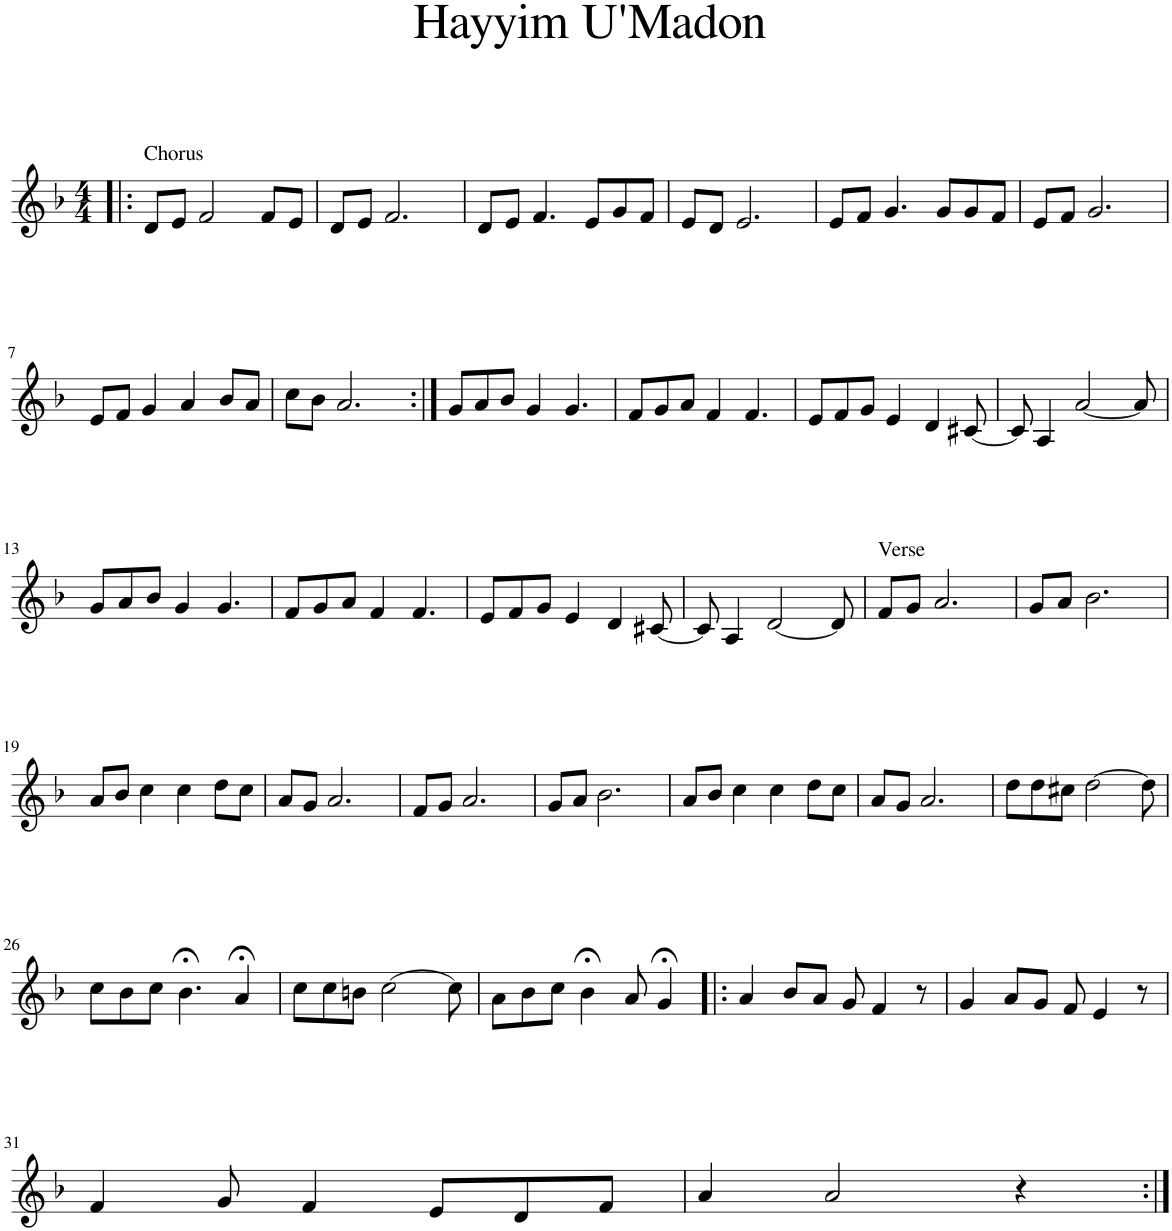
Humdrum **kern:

**kern
*part1
*staff1
*I"Piano
*I'Pno.
*clefG2
*k[b-]
*M4/4
=1!|:
!LO:TX:a:t=Chorus
8d/L
8e/J
2f/
8f/L
8e/J
=2
8d/L
8e/J
2.f/
=3
8d/L
8e/J
4.f/
8e/L
8g/
8f/J
=4
8e/L
8d/J
2.e/
=5
8e/L
8f/J
4.g/
8g/L
8g/
8f/J
=6
8e/L
8f/J
2.g/
!!LO:LB:g=z
=7
8e/L
8f/J
4g/
4a/
8b-/L
8a/J
=8
8cc\L
8b-\J
2.a/
=9:|!
8g/L
8a/
8b-/J
4g/
4.g/
=10
8f/L
8g/
8a/J
4f/
4.f/
=11
8e/L
8f/
8g/J
4e/
4d/
[8c#X/
=12
8c#/]
4A/
[2a/
8a/]
!!LO:LB:g=z
=13
8g/L
8a/
8b-/J
4g/
4.g/
=14
8f/L
8g/
8a/J
4f/
4.f/
=15
8e/L
8f/
8g/J
4e/
4d/
[8c#X/
=16
8c#/]
4A/
[2d/
8d/]
=17
!LO:TX:a:t=Verse
8f/L
8g/J
2.a/
=18
8g/L
8a/J
2.b-\
!!LO:LB:g=z
=19
8a/L
8b-/J
4cc\
4cc\
8dd\L
8cc\J
=20
8a/L
8g/J
2.a/
=21
8f/L
8g/J
2.a/
=22
8g/L
8a/J
2.b-\
=23
8a/L
8b-/J
4cc\
4cc\
8dd\L
8cc\J
=24
8a/L
8g/J
2.a/
=25
8dd\L
8dd\
8cc#X\J
[2dd\
8dd\]
!!LO:LB:g=z
=26
8cc\L
8b-\
8cc\J
4.b-;<\
4a;</
=27
8cc\L
8cc\
8bn\J
[2cc\
8cc\]
=28
8a\L
8b-\
8cc\J
4b-;<\
8a/
4g;</
=29!|:
4a/
8b-/L
8a/J
8g/
4f/
8r
=30
4g/
8a/L
8g/J
8f/
4e/
8r
!!LO:LB:g=z
=31
4f/
8g/
4f/
8e/L
8d/
8f/J
=32
4a/
2a/
4r
=:|!
*-
